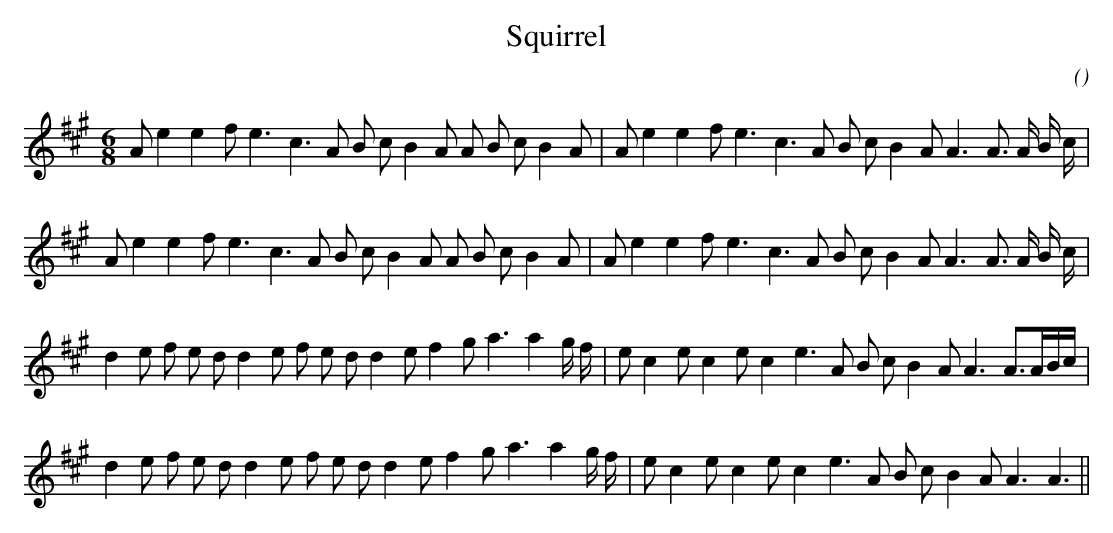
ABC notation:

X:1
T: Squirrel
C:
O:
M:6/8
K:A
K:A
M:6/8
L:1/16
A2 e4e4 f2 e6 c6 A2 B2 c2 B4 A2 A2 B2 c2 B4 A2 |A2 e4e4 f2 e6 c6 A2 B2 c2 B4 A2 A6A3 A B c |
A2 e4e4 f2 e6 c6 A2 B2 c2 B4 A2 A2 B2 c2 B4 A2 |A2 e4e4 f2 e6 c6 A2 B2 c2 B4 A2 A6A3 A B c |
d4 e2 f2 e2 d2 d4 e2 f2 e2 d2 d4 e2 f4 g2 a6a4 g f |e2 c4 e2 c4 e2 c4 e6 A2 B2 c2 B4 A2 A6A3ABc|
d4 e2 f2 e2 d2 d4 e2 f2 e2 d2 d4 e2 f4 g2 a6a4 g f |e2 c4 e2 c4 e2 c4 e6 A2 B2 c2 B4 A2 A6A6 ||
